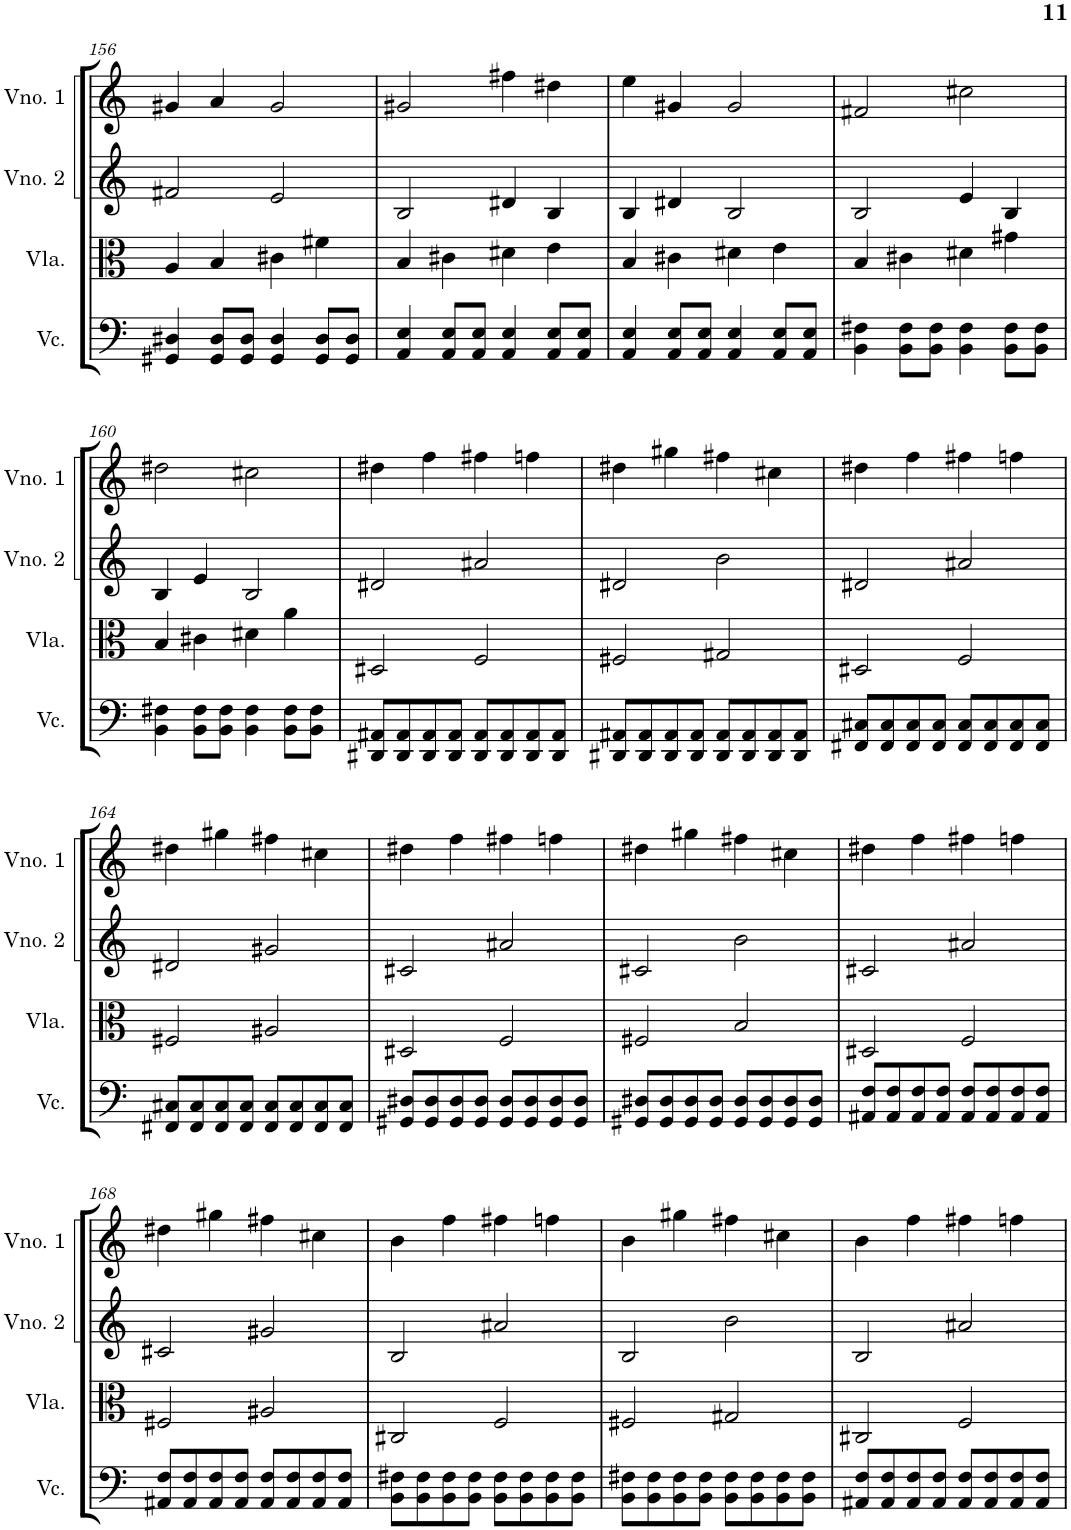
**kern	**kern	**kern	**kern
*part4	*part3	*part2	*part1
*staff4	*staff3	*staff2	*staff1
*I"Violoncelo	*I"Viola	*I"Violino 2	*I"Violino 1
*I'Vc.	*I'Vla.	*I'Vno. 2	*I'Vno. 1
!!LO:PB:g=z
*clefF4	*clefC3	*clefG2	*clefG2
*k[]	*k[]	*k[]	*k[]
*M4/4	*M4/4	*M4/4	*M4/4
=156	=156	=156	=156
4GG#X/ 4D#X/	4A/	2f#X/	4g#X/
8GG#/ 8D#/L	4B/	.	4a/
8GG#/ 8D#/J	.	.	.
4GG#/ 4D#/	4c#X\	2e/	2g#/
8GG#/ 8D#/L	4f#X\	.	.
8GG#/ 8D#/J	.	.	.
=157	=157	=157	=157
4AA/ 4E/	4B/	2B/	2g#X/
8AA/ 8E/L	4c#X\	.	.
8AA/ 8E/J	.	.	.
4AA/ 4E/	4d#X\	4d#X/	4ff#X\
8AA/ 8E/L	4e\	4B/	4dd#X\
8AA/ 8E/J	.	.	.
=158	=158	=158	=158
4AA/ 4E/	4B/	4B/	4ee\
8AA/ 8E/L	4c#X\	4d#X/	4g#X/
8AA/ 8E/J	.	.	.
4AA/ 4E/	4d#X\	2B/	2g#/
8AA/ 8E/L	4e\	.	.
8AA/ 8E/J	.	.	.
=159	=159	=159	=159
4BB\ 4F#X\	4B/	2B/	2f#X/
8BB\ 8F#\L	4c#X\	.	.
8BB\ 8F#\J	.	.	.
4BB\ 4F#\	4d#X\	4e/	2cc#X\
8BB\ 8F#\L	4g#X\	4B/	.
8BB\ 8F#\J	.	.	.
!!LO:LB:g=z
=160	=160	=160	=160
4BB\ 4F#X\	4B/	4B/	2dd#X\
8BB\ 8F#\L	4c#X\	4e/	.
8BB\ 8F#\J	.	.	.
4BB\ 4F#\	4d#X\	2B/	2cc#X\
8BB\ 8F#\L	4a\	.	.
8BB\ 8F#\J	.	.	.
=161	=161	=161	=161
8DD#X/ 8AA#X/L	2D#X/	2d#X/	4dd#X\
8DD#/ 8AA#/	.	.	.
8DD#/ 8AA#/	.	.	4ff\
8DD#/ 8AA#/J	.	.	.
8DD#/ 8AA#/L	2F/	2a#X/	4ff#X\
8DD#/ 8AA#/	.	.	.
8DD#/ 8AA#/	.	.	4ffn\
8DD#/ 8AA#/J	.	.	.
=162	=162	=162	=162
8DD#X/ 8AA#X/L	2F#X/	2d#X/	4dd#X\
8DD#/ 8AA#/	.	.	.
8DD#/ 8AA#/	.	.	4gg#X\
8DD#/ 8AA#/J	.	.	.
8DD#/ 8AA#/L	2G#X/	2b\	4ff#X\
8DD#/ 8AA#/	.	.	.
8DD#/ 8AA#/	.	.	4cc#X\
8DD#/ 8AA#/J	.	.	.
=163	=163	=163	=163
8FF#X/ 8C#X/L	2D#X/	2d#X/	4dd#X\
8FF#/ 8C#/	.	.	.
8FF#/ 8C#/	.	.	4ff\
8FF#/ 8C#/J	.	.	.
8FF#/ 8C#/L	2F/	2a#X/	4ff#X\
8FF#/ 8C#/	.	.	.
8FF#/ 8C#/	.	.	4ffn\
8FF#/ 8C#/J	.	.	.
!!LO:LB:g=z
=164	=164	=164	=164
8FF#X/ 8C#X/L	2F#X/	2d#X/	4dd#X\
8FF#/ 8C#/	.	.	.
8FF#/ 8C#/	.	.	4gg#X\
8FF#/ 8C#/J	.	.	.
8FF#/ 8C#/L	2A#X/	2g#X/	4ff#X\
8FF#/ 8C#/	.	.	.
8FF#/ 8C#/	.	.	4cc#X\
8FF#/ 8C#/J	.	.	.
=165	=165	=165	=165
8GG#X/ 8D#X/L	2D#X/	2c#X/	4dd#X\
8GG#/ 8D#/	.	.	.
8GG#/ 8D#/	.	.	4ff\
8GG#/ 8D#/J	.	.	.
8GG#/ 8D#/L	2F/	2a#X/	4ff#X\
8GG#/ 8D#/	.	.	.
8GG#/ 8D#/	.	.	4ffn\
8GG#/ 8D#/J	.	.	.
=166	=166	=166	=166
8GG#X/ 8D#X/L	2F#X/	2c#X/	4dd#X\
8GG#/ 8D#/	.	.	.
8GG#/ 8D#/	.	.	4gg#X\
8GG#/ 8D#/J	.	.	.
8GG#/ 8D#/L	2B/	2b\	4ff#X\
8GG#/ 8D#/	.	.	.
8GG#/ 8D#/	.	.	4cc#X\
8GG#/ 8D#/J	.	.	.
=167	=167	=167	=167
8AA#X/ 8F/L	2D#X/	2c#X/	4dd#X\
8AA#/ 8F/	.	.	.
8AA#/ 8F/	.	.	4ff\
8AA#/ 8F/J	.	.	.
8AA#/ 8F/L	2F/	2a#X/	4ff#X\
8AA#/ 8F/	.	.	.
8AA#/ 8F/	.	.	4ffn\
8AA#/ 8F/J	.	.	.
!!LO:LB:g=z
=168	=168	=168	=168
8AA#X/ 8F/L	2F#X/	2c#X/	4dd#X\
8AA#/ 8F/	.	.	.
8AA#/ 8F/	.	.	4gg#X\
8AA#/ 8F/J	.	.	.
8AA#/ 8F/L	2A#X/	2g#X/	4ff#X\
8AA#/ 8F/	.	.	.
8AA#/ 8F/	.	.	4cc#X\
8AA#/ 8F/J	.	.	.
=169	=169	=169	=169
8BB\ 8F#X\L	2C#X/	2B/	4b\
8BB\ 8F#\	.	.	.
8BB\ 8F#\	.	.	4ff\
8BB\ 8F#\J	.	.	.
8BB\ 8F#\L	2F/	2a#X/	4ff#X\
8BB\ 8F#\	.	.	.
8BB\ 8F#\	.	.	4ffn\
8BB\ 8F#\J	.	.	.
=170	=170	=170	=170
8BB\ 8F#X\L	2F#X/	2B/	4b\
8BB\ 8F#\	.	.	.
8BB\ 8F#\	.	.	4gg#X\
8BB\ 8F#\J	.	.	.
8BB\ 8F#\L	2G#X/	2b\	4ff#X\
8BB\ 8F#\	.	.	.
8BB\ 8F#\	.	.	4cc#X\
8BB\ 8F#\J	.	.	.
=171	=171	=171	=171
8AA#X/ 8F/L	2C#X/	2B/	4b\
8AA#/ 8F/	.	.	.
8AA#/ 8F/	.	.	4ff\
8AA#/ 8F/J	.	.	.
8AA#/ 8F/L	2F/	2a#X/	4ff#X\
8AA#/ 8F/	.	.	.
8AA#/ 8F/	.	.	4ffn\
8AA#/ 8F/J	.	.	.
=	=	=	=
*-	*-	*-	*-
